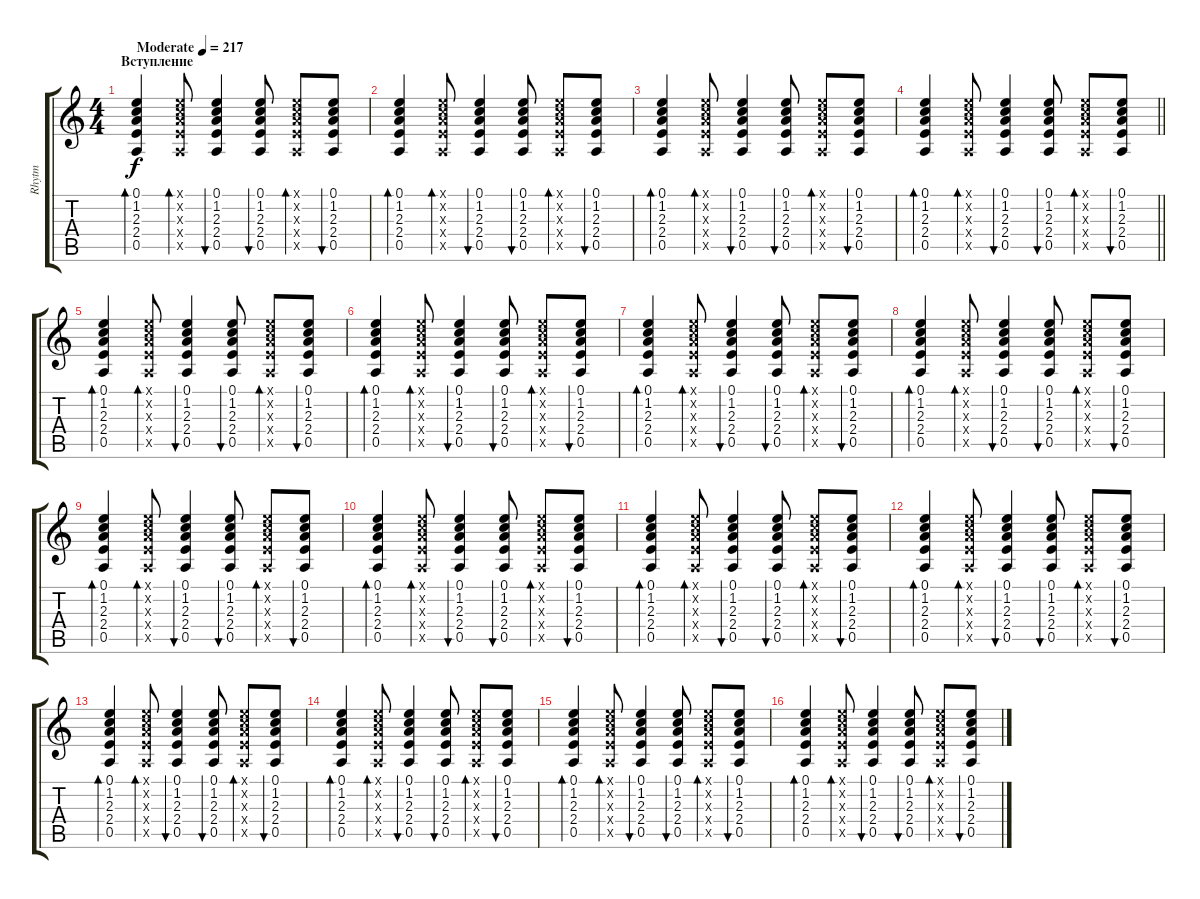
\track ("Rhytm" "Rhytm") {instrument acousticguitarsteel}
\staff {score tabs}
\tuning (E4 B3 G3 D3 A2 E2) {hide}
\ts (4 4)
\section ("" "Вступление")
\tempo (217 "Moderate")
\clef g2
\ks c
(0.1 1.2 2.3 2.4 0.5).4{bd 60 dy f instrument acousticguitarsteel} (0.1{x} 1.2{x} 2.3{x} 2.4{x} 0.5{x}).8{bd 60} (0.1 1.2 2.3 2.4 0.5).4{bu 60} (0.1 1.2 2.3 2.4 0.5).8{bu 60} (0.1{x} 1.2{x} 2.3{x} 2.4{x} 0.5{x}).8{bd 60} (0.1 1.2 2.3 2.4 0.5).8{bu 60} |
(0.1 1.2 2.3 2.4 0.5).4{bd 60} (0.1{x} 1.2{x} 2.3{x} 2.4{x} 0.5{x}).8{bd 60} (0.1 1.2 2.3 2.4 0.5).4{bu 60} (0.1 1.2 2.3 2.4 0.5).8{bu 60} (0.1{x} 1.2{x} 2.3{x} 2.4{x} 0.5{x}).8{bd 60} (0.1 1.2 2.3 2.4 0.5).8{bu 60} |
(0.1 1.2 2.3 2.4 0.5).4{bd 60} (0.1{x} 1.2{x} 2.3{x} 2.4{x} 0.5{x}).8{bd 60} (0.1 1.2 2.3 2.4 0.5).4{bu 60} (0.1 1.2 2.3 2.4 0.5).8{bu 60} (0.1{x} 1.2{x} 2.3{x} 2.4{x} 0.5{x}).8{bd 60} (0.1 1.2 2.3 2.4 0.5).8{bu 60} |
\barLineRight lightlight
(0.1 1.2 2.3 2.4 0.5).4{bd 60} (0.1{x} 1.2{x} 2.3{x} 2.4{x} 0.5{x}).8{bd 60} (0.1 1.2 2.3 2.4 0.5).4{bu 60} (0.1 1.2 2.3 2.4 0.5).8{bu 60} (0.1{x} 1.2{x} 2.3{x} 2.4{x} 0.5{x}).8{bd 60} (0.1 1.2 2.3 2.4 0.5).8{bu 60} |
\section ("" "")
(0.1 1.2 2.3 2.4 0.5).4{bd 60} (0.1{x} 1.2{x} 2.3{x} 2.4{x} 0.5{x}).8{bd 60} (0.1 1.2 2.3 2.4 0.5).4{bu 60} (0.1 1.2 2.3 2.4 0.5).8{bu 60} (0.1{x} 1.2{x} 2.3{x} 2.4{x} 0.5{x}).8{bd 60} (0.1 1.2 2.3 2.4 0.5).8{bu 60} |
(0.1 1.2 2.3 2.4 0.5).4{bd 60} (0.1{x} 1.2{x} 2.3{x} 2.4{x} 0.5{x}).8{bd 60} (0.1 1.2 2.3 2.4 0.5).4{bu 60} (0.1 1.2 2.3 2.4 0.5).8{bu 60} (0.1{x} 1.2{x} 2.3{x} 2.4{x} 0.5{x}).8{bd 60} (0.1 1.2 2.3 2.4 0.5).8{bu 60} |
(0.1 1.2 2.3 2.4 0.5).4{bd 60} (0.1{x} 1.2{x} 2.3{x} 2.4{x} 0.5{x}).8{bd 60} (0.1 1.2 2.3 2.4 0.5).4{bu 60} (0.1 1.2 2.3 2.4 0.5).8{bu 60} (0.1{x} 1.2{x} 2.3{x} 2.4{x} 0.5{x}).8{bd 60} (0.1 1.2 2.3 2.4 0.5).8{bu 60} |
(0.1 1.2 2.3 2.4 0.5).4{bd 60} (0.1{x} 1.2{x} 2.3{x} 2.4{x} 0.5{x}).8{bd 60} (0.1 1.2 2.3 2.4 0.5).4{bu 60} (0.1 1.2 2.3 2.4 0.5).8{bu 60} (0.1{x} 1.2{x} 2.3{x} 2.4{x} 0.5{x}).8{bd 60} (0.1 1.2 2.3 2.4 0.5).8{bu 60} |
(0.1 1.2 2.3 2.4 0.5).4{bd 60} (0.1{x} 1.2{x} 2.3{x} 2.4{x} 0.5{x}).8{bd 60} (0.1 1.2 2.3 2.4 0.5).4{bu 60} (0.1 1.2 2.3 2.4 0.5).8{bu 60} (0.1{x} 1.2{x} 2.3{x} 2.4{x} 0.5{x}).8{bd 60} (0.1 1.2 2.3 2.4 0.5).8{bu 60} |
(0.1 1.2 2.3 2.4 0.5).4{bd 60} (0.1{x} 1.2{x} 2.3{x} 2.4{x} 0.5{x}).8{bd 60} (0.1 1.2 2.3 2.4 0.5).4{bu 60} (0.1 1.2 2.3 2.4 0.5).8{bu 60} (0.1{x} 1.2{x} 2.3{x} 2.4{x} 0.5{x}).8{bd 60} (0.1 1.2 2.3 2.4 0.5).8{bu 60} |
(0.1 1.2 2.3 2.4 0.5).4{bd 60} (0.1{x} 1.2{x} 2.3{x} 2.4{x} 0.5{x}).8{bd 60} (0.1 1.2 2.3 2.4 0.5).4{bu 60} (0.1 1.2 2.3 2.4 0.5).8{bu 60} (0.1{x} 1.2{x} 2.3{x} 2.4{x} 0.5{x}).8{bd 60} (0.1 1.2 2.3 2.4 0.5).8{bu 60} |
(0.1 1.2 2.3 2.4 0.5).4{bd 60} (0.1{x} 1.2{x} 2.3{x} 2.4{x} 0.5{x}).8{bd 60} (0.1 1.2 2.3 2.4 0.5).4{bu 60} (0.1 1.2 2.3 2.4 0.5).8{bu 60} (0.1{x} 1.2{x} 2.3{x} 2.4{x} 0.5{x}).8{bd 60} (0.1 1.2 2.3 2.4 0.5).8{bu 60} |
(0.1 1.2 2.3 2.4 0.5).4{bd 60} (0.1{x} 1.2{x} 2.3{x} 2.4{x} 0.5{x}).8{bd 60} (0.1 1.2 2.3 2.4 0.5).4{bu 60} (0.1 1.2 2.3 2.4 0.5).8{bu 60} (0.1{x} 1.2{x} 2.3{x} 2.4{x} 0.5{x}).8{bd 60} (0.1 1.2 2.3 2.4 0.5).8{bu 60} |
(0.1 1.2 2.3 2.4 0.5).4{bd 60} (0.1{x} 1.2{x} 2.3{x} 2.4{x} 0.5{x}).8{bd 60} (0.1 1.2 2.3 2.4 0.5).4{bu 60} (0.1 1.2 2.3 2.4 0.5).8{bu 60} (0.1{x} 1.2{x} 2.3{x} 2.4{x} 0.5{x}).8{bd 60} (0.1 1.2 2.3 2.4 0.5).8{bu 60} |
(0.1 1.2 2.3 2.4 0.5).4{bd 60} (0.1{x} 1.2{x} 2.3{x} 2.4{x} 0.5{x}).8{bd 60} (0.1 1.2 2.3 2.4 0.5).4{bu 60} (0.1 1.2 2.3 2.4 0.5).8{bu 60} (0.1{x} 1.2{x} 2.3{x} 2.4{x} 0.5{x}).8{bd 60} (0.1 1.2 2.3 2.4 0.5).8{bu 60} |
(0.1 1.2 2.3 2.4 0.5).4{bd 60} (0.1{x} 1.2{x} 2.3{x} 2.4{x} 0.5{x}).8{bd 60} (0.1 1.2 2.3 2.4 0.5).4{bu 60} (0.1 1.2 2.3 2.4 0.5).8{bu 60} (0.1{x} 1.2{x} 2.3{x} 2.4{x} 0.5{x}).8{bd 60} (0.1 1.2 2.3 2.4 0.5).8{bu 60}
